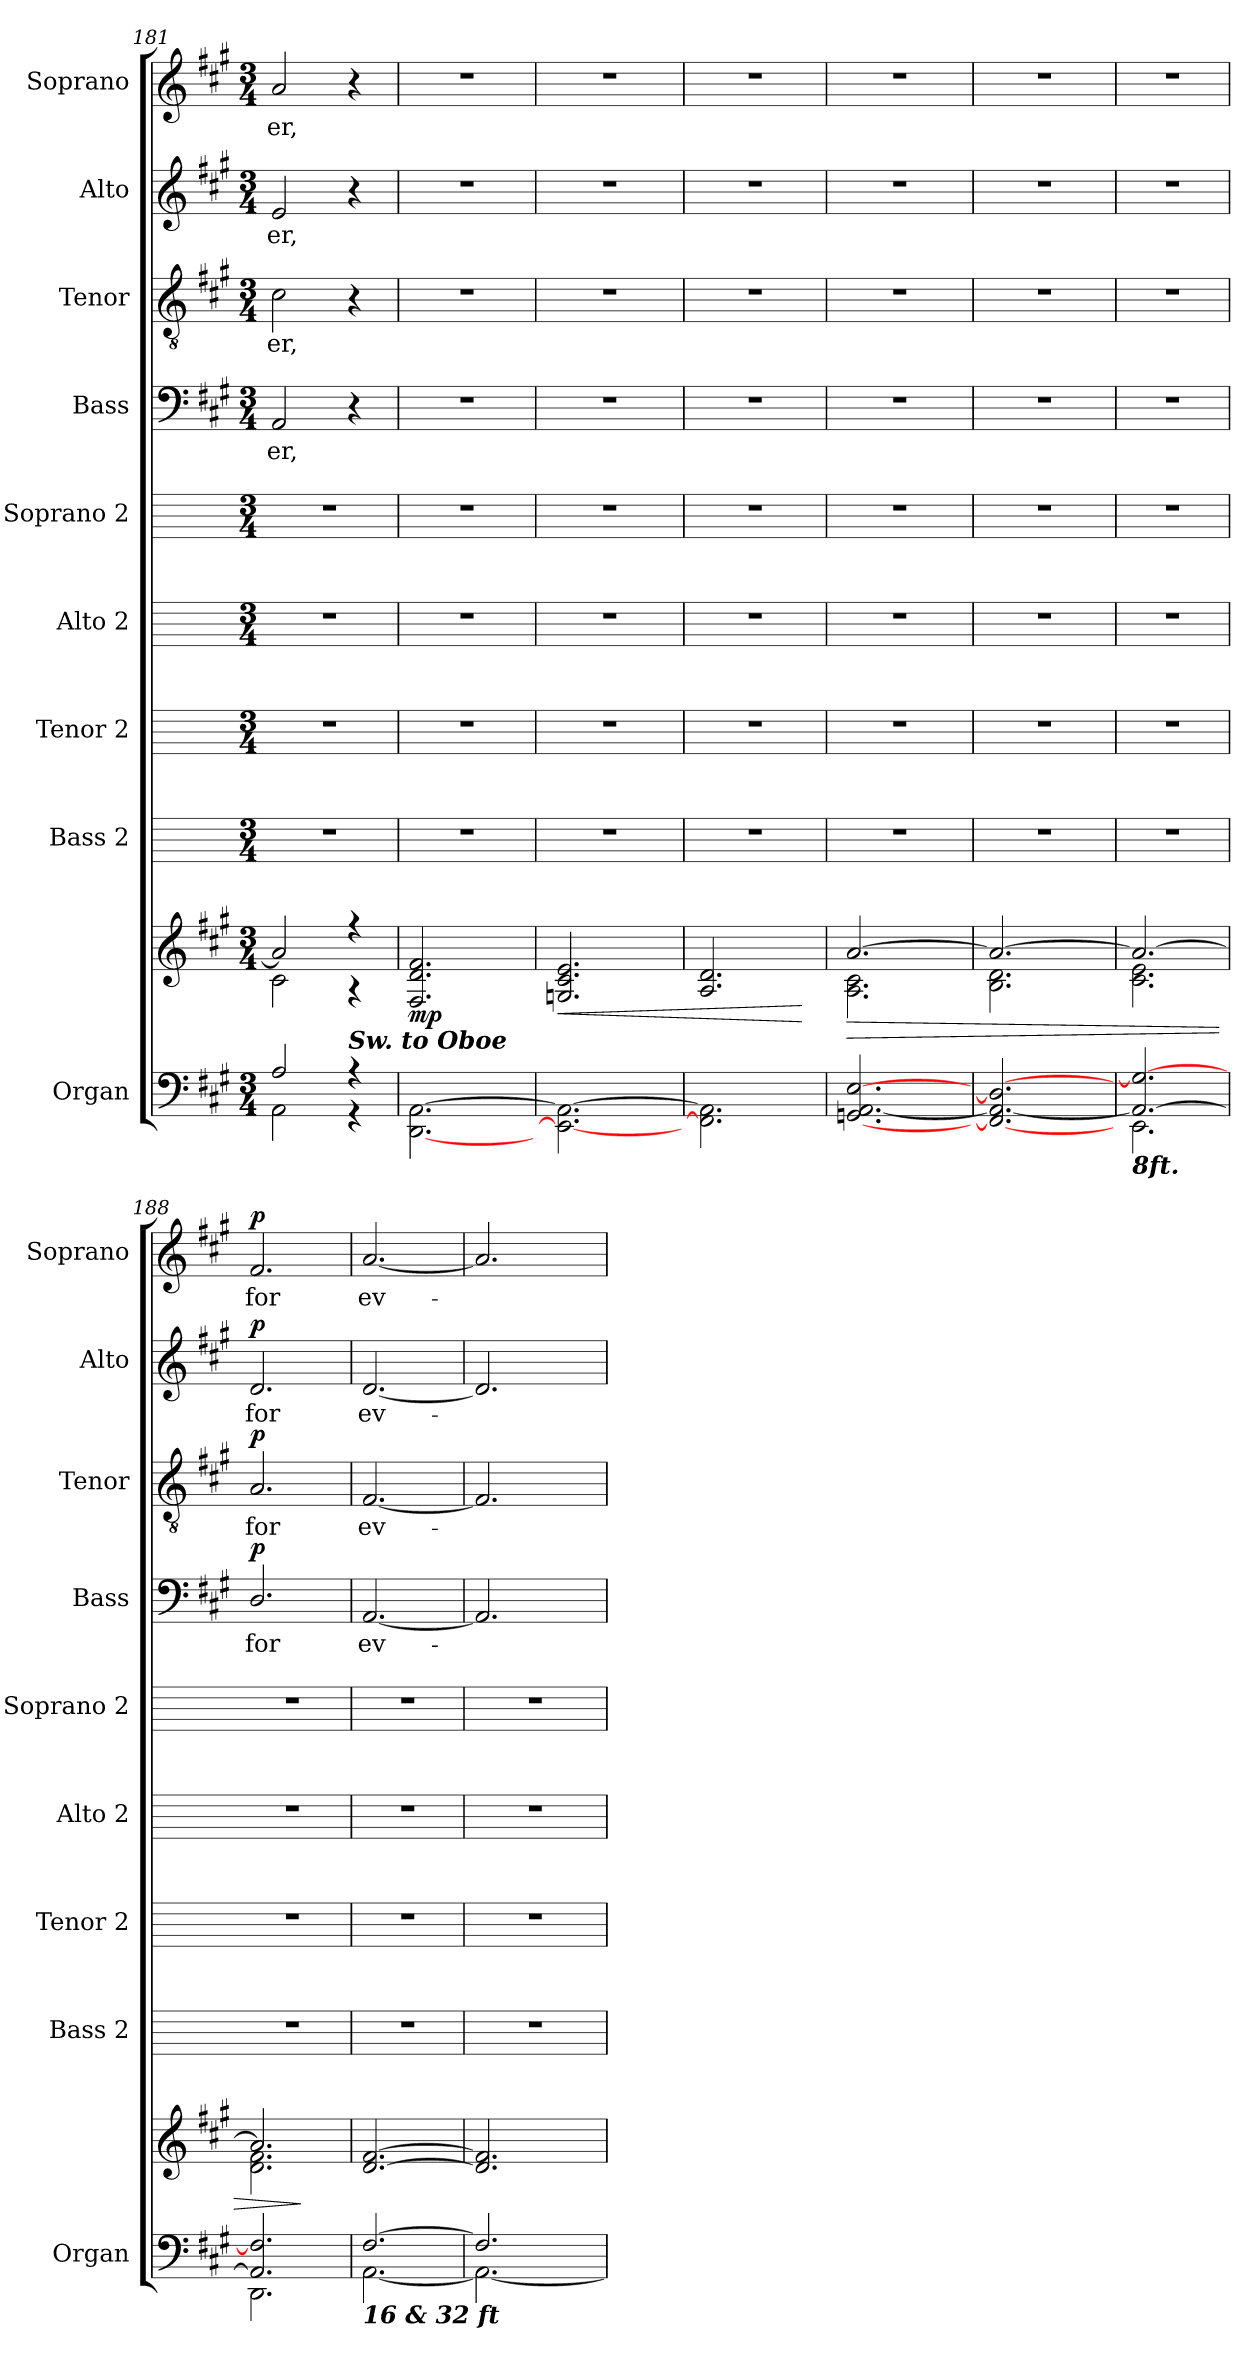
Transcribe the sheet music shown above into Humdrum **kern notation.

**kern	**kern	**dynam	**kern	**kern	**kern	**kern	**kern	**text	**dynam	**kern	**text	**dynam	**kern	**text	**dynam	**kern	**text	**dynam
*part9	*part9	*part9	*part8	*part7	*part6	*part5	*part4	*part4	*part4	*part3	*part3	*part3	*part2	*part2	*part2	*part1	*part1	*part1
*staff10	*staff9	*staff9/10	*staff8	*staff7	*staff6	*staff5	*staff4	*staff4	*staff4	*staff3	*staff3	*staff3	*staff2	*staff2	*staff2	*staff1	*staff1	*staff1
*I"Organ	*	*	*I"Bass 2	*I"Tenor 2	*I"Alto 2	*I"Soprano 2	*I"Bass	*	*	*I"Tenor	*	*	*I"Alto	*	*	*I"Soprano	*	*
*I'Organ	*	*	*I'Bass 2	*I'Tenor 2	*I'Alto 2	*I'Soprano 2	*I'Bass	*	*	*I'Tenor	*	*	*I'Alto	*	*	*I'Soprano	*	*
*clefF4	*clefG2	*	*	*	*	*	*clefF4	*	*	*clefGv2	*	*	*clefG2	*	*	*clefG2	*	*
*k[f#c#g#]	*k[f#c#g#]	*	*	*	*	*	*k[f#c#g#]	*	*	*k[f#c#g#]	*	*	*k[f#c#g#]	*	*	*k[f#c#g#]	*	*
*A:	*A:	*	*	*	*	*	*A:	*	*	*A:	*	*	*A:	*	*	*A:	*	*
*M3/4	*M3/4	*	*M3/4	*M3/4	*M3/4	*M3/4	*M3/4	*	*	*M3/4	*	*	*M3/4	*	*	*M3/4	*	*
=181	=181	=181	=181	=181	=181	=181	=181	=181	=181	=181	=181	=181	=181	=181	=181	=181	=181	=181
*^	*^	*	*	*	*	*	*	*	*	*	*	*	*	*	*	*	*	*
!	!	!	!	!	!	!	!	!	!	!LO:LY:b	!	!	!LO:LY:b	!	!	!LO:LY:b	!	!	!LO:LY:b	!
2A/	2AA\	2a/]	2c#\	.	2.r	2.r	2.r	2.r	2AA	er,	.	2c#	er,	.	2e	er,	.	2a	er,	.
!	!	!LO:TX:b:Bi:t=Sw. to Oboe	!	!	!	!	!	!	!	!	!	!	!	!	!	!	!	!	!	!
4r	4r	4r	4r	.	.	.	.	.	4r	.	.	4r	.	.	4r	.	.	4r	.	.
=182	=182	=182	=182	=182	=182	=182	=182	=182	=182	=182	=182	=182	=182	=182	=182	=182	=182	=182	=182	=182
*	*	*	*^	*	*	*	*	*	*	*	*	*	*	*	*	*	*	*	*	*
!	!	!	!	!	!LO:DY:b	!	!	!	!	!LO:N:vis=1	!	!	!LO:N:vis=1	!	!	!LO:N:vis=1	!	!	!LO:N:vis=1	!	!
*v	*v	*	*	*	*	*	*	*	*	*	*	*	*	*	*	*	*	*	*	*	*
[2.DD\ [2.AA\	2ryy	2ryy	2.F#/ 2.d/ 2.f#/	mp	2.r	2.r	2.r	2.r	2.r	.	.	2.r	.	.	2.r	.	.	2.r	.	.
.	4ryy	4ryy	.	.	.	.	.	.	.	.	.	.	.	.	.	.	.	.	.	.
=183	=183	=183	=183	=183	=183	=183	=183	=183	=183	=183	=183	=183	=183	=183	=183	=183	=183	=183	=183	=183
!	!	!	!	!LO:HP:b	!	!	!	!	!LO:N:vis=1	!	!	!LO:N:vis=1	!	!	!LO:N:vis=1	!	!	!LO:N:vis=1	!	!
2.EE\_ 2.AA\_	2ryy	2ryy	2.Gn/ 2.c#/ 2.e/	<	2.r	2.r	2.r	2.r	2.r	.	.	2.r	.	.	2.r	.	.	2.r	.	.
.	4ryy	4ryy	.	.	.	.	.	.	.	.	.	.	.	.	.	.	.	.	.	.
=184	=184	=184	=184	=184	=184	=184	=184	=184	=184	=184	=184	=184	=184	=184	=184	=184	=184	=184	=184	=184
!	!	!	!	!	!	!	!	!	!LO:N:vis=1	!	!	!LO:N:vis=1	!	!	!LO:N:vis=1	!	!	!LO:N:vis=1	!	!
2.FF#\] 2.AA\]	2ryy	2ryy	2.A/ 2.d/	.	2.r	2.r	2.r	2.r	2.r	.	.	2.r	.	.	2.r	.	.	2.r	.	.
.	4ryy	4ryy	.	.	.	.	.	.	.	.	.	.	.	.	.	.	.	.	.	.
*	*v	*v	*v	*	*	*	*	*	*	*	*	*	*	*	*	*	*	*	*	*
.	.	[	.	.	.	.	.	.	.	.	.	.	.	.	.	.	.	.
=185	=185	=185	=185	=185	=185	=185	=185	=185	=185	=185	=185	=185	=185	=185	=185	=185	=185	=185
*^	*	*	*	*	*	*	*	*	*	*	*	*	*	*	*	*	*	*
!	!	!	!LO:HP:b	!	!	!	!	!LO:N:vis=1	!	!	!LO:N:vis=1	!	!	!LO:N:vis=1	!	!	!LO:N:vis=1	!	!
*	*	*^	*	*	*	*	*	*	*	*	*	*	*	*	*	*	*	*	*
[2.GGn/ [2.AA/ [2.E/	2ryy	[2.a/	2.A\ 2.c#\	>	2.r	2.r	2.r	2.r	2.r	.	.	2.r	.	.	2.r	.	.	2.r	.	.
.	4ryy	.	.	.	.	.	.	.	.	.	.	.	.	.	.	.	.	.	.	.
=186	=186	=186	=186	=186	=186	=186	=186	=186	=186	=186	=186	=186	=186	=186	=186	=186	=186	=186	=186	=186
!	!	!	!	!	!	!	!	!	!LO:N:vis=1	!	!	!LO:N:vis=1	!	!	!LO:N:vis=1	!	!	!LO:N:vis=1	!	!
2.FF#/_ 2.AA/_ 2.D/_	2ryy	2.a/_	2.B\ 2.d\	.	2.r	2.r	2.r	2.r	2.r	.	.	2.r	.	.	2.r	.	.	2.r	.	.
.	4ryy	.	.	.	.	.	.	.	.	.	.	.	.	.	.	.	.	.	.	.
=187	=187	=187	=187	=187	=187	=187	=187	=187	=187	=187	=187	=187	=187	=187	=187	=187	=187	=187	=187	=187
!LO:TX:b:Bi:t=8ft.	!	!	!	!	!	!	!	!	!	!	!	!	!	!	!	!	!	!	!	!
!	!	!	!	!	!	!	!	!	!LO:N:vis=1	!	!	!LO:N:vis=1	!	!	!LO:N:vis=1	!	!	!LO:N:vis=1	!	!
2.AA/_ 2.G/_	2.EE\	2.a/_	2.c#\ 2.e\	.	2.r	2.r	2.r	2.r	2.r	.	.	2.r	.	.	2.r	.	.	2.r	.	.
=188	=188	=188	=188	=188	=188	=188	=188	=188	=188	=188	=188	=188	=188	=188	=188	=188	=188	=188	=188	=188
!	!	!	!	!	!	!	!	!	!	!LO:LY:b	!LO:DY:b	!	!LO:LY:b	!LO:DY:b	!	!LO:LY:b	!LO:DY:b	!	!LO:LY:b	!LO:DY:b
2.AA/] 2.F#/]	2.DD\	2.a/]	2.d\ 2.f#\	.	2.r	2.r	2.r	2.r	2.D/	for	p	2.A	for	p	2.d	for	p	2.f#	for	p
*v	*v	*	*	*	*	*	*	*	*	*	*	*	*	*	*	*	*	*	*	*
*	*v	*v	*	*	*	*	*	*	*	*	*	*	*	*	*	*	*	*	*
.	.	]	.	.	.	.	.	.	.	.	.	.	.	.	.	.	.	.
=189	=189	=189	=189	=189	=189	=189	=189	=189	=189	=189	=189	=189	=189	=189	=189	=189	=189	=189
*^	*^	*	*	*	*	*	*	*	*	*	*	*	*	*	*	*	*	*
!LO:TX:b:Bi:t=16 & 32 ft	!	!	!	!	!	!	!	!	!	!	!	!	!	!	!	!	!	!	!	!
!	!	!	!LO:N:vis=1	!	!	!	!	!	!	!LO:LY:b	!	!	!LO:LY:b	!	!	!LO:LY:b	!	!	!LO:LY:b	!
[2.F#/	[2.AA\	[2.d/ [2.f#/	2.ryy	.	2.r	2.r	2.r	2.r	[2.AA	ev-	.	[2.F#	ev-	.	[2.d	ev-	.	[2.a	ev-	.
=190	=190	=190	=190	=190	=190	=190	=190	=190	=190	=190	=190	=190	=190	=190	=190	=190	=190	=190	=190	=190
2.F#/]	2.AA\_	2.d/] 2.f#/]	2ryy	.	2.r	2.r	2.r	2.r	2.AA]	.	.	2.F#]	.	.	2.d]	.	.	2.a]	.	.
.	.	.	4ryy	.	.	.	.	.	.	.	.	.	.	.	.	.	.	.	.	.
*v	*v	*	*	*	*	*	*	*	*	*	*	*	*	*	*	*	*	*	*	*
*	*v	*v	*	*	*	*	*	*	*	*	*	*	*	*	*	*	*	*	*
=	=	=	=	=	=	=	=	=	=	=	=	=	=	=	=	=	=	=
*-	*-	*-	*-	*-	*-	*-	*-	*-	*-	*-	*-	*-	*-	*-	*-	*-	*-	*-
